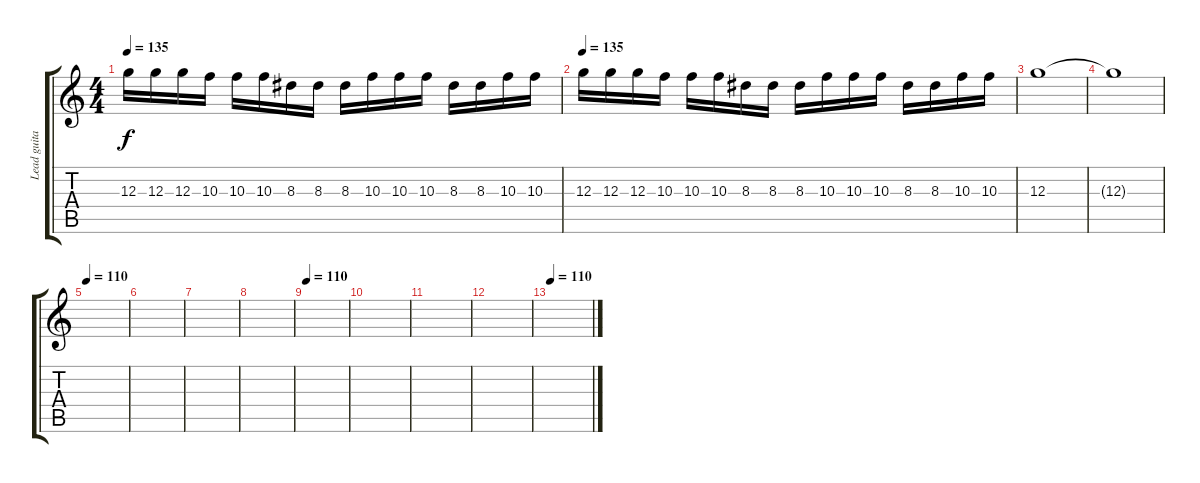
\track ("Lead guitar" "Lead guita") {instrument overdrivenguitar}
\staff {score tabs}
\tuning (E4 B3 G3 D3 A2 E2) {hide}
\ts (4 4)
\tempo 135
\clef g2
\ks c
12.3.16{dy f} 12.3.16 12.3.16 10.3.16 10.3.16 10.3.16 8.3.16 8.3.16 8.3.16 10.3.16 10.3.16 10.3.16 8.3.16 8.3.16 10.3.16 10.3.16 |
\tempo 135
12.3.16 12.3.16 12.3.16 10.3.16 10.3.16 10.3.16 8.3.16 8.3.16 8.3.16 10.3.16 10.3.16 10.3.16 8.3.16 8.3.16 10.3.16 10.3.16 |
12.3.1 |
12.3{t}.1 |
\tempo 110
|
|
|
|
\tempo 110
|
|
|
|
\tempo 110
